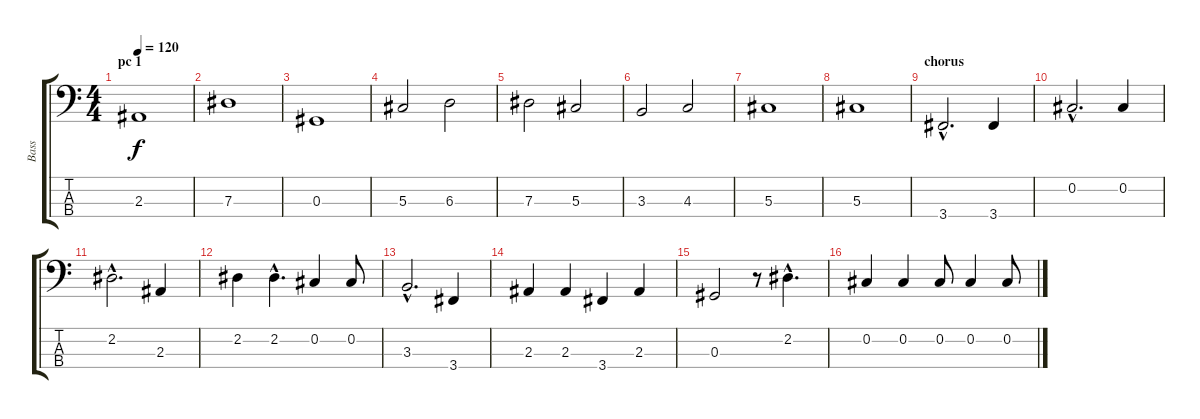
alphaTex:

\track ("Bass" "Bass") {instrument electricbassfinger}
\staff {score tabs}
\tuning (Gb2 Db2 Ab1 Eb1) {hide}
\ts (4 4)
\section ("" "pc 1")
\tempo 120
\clef f4
\ks c
2.3.1{dy f} |
7.3.1 |
0.3.1 |
5.3.2 6.3.2 |
7.3.2 5.3.2 |
3.3.2 4.3.2 |
5.3.1 |
5.3.1 |
\section ("" "chorus")
3.4{hac}.2{d} 3.4.4 |
0.2{hac}.2{d} 0.2.4 |
2.2{hac}.2{d} 2.3.4 |
2.2.4 2.2{hac}.4{d} 0.2.4 0.2.8 |
3.3{hac}.2{d} 3.4.4 |
2.3.4 2.3.4 3.4.4 2.3.4 |
0.3.2 r.8 2.2{hac}.4{d} |
0.2.4 0.2.4 0.2.8 0.2.4 0.2.8
